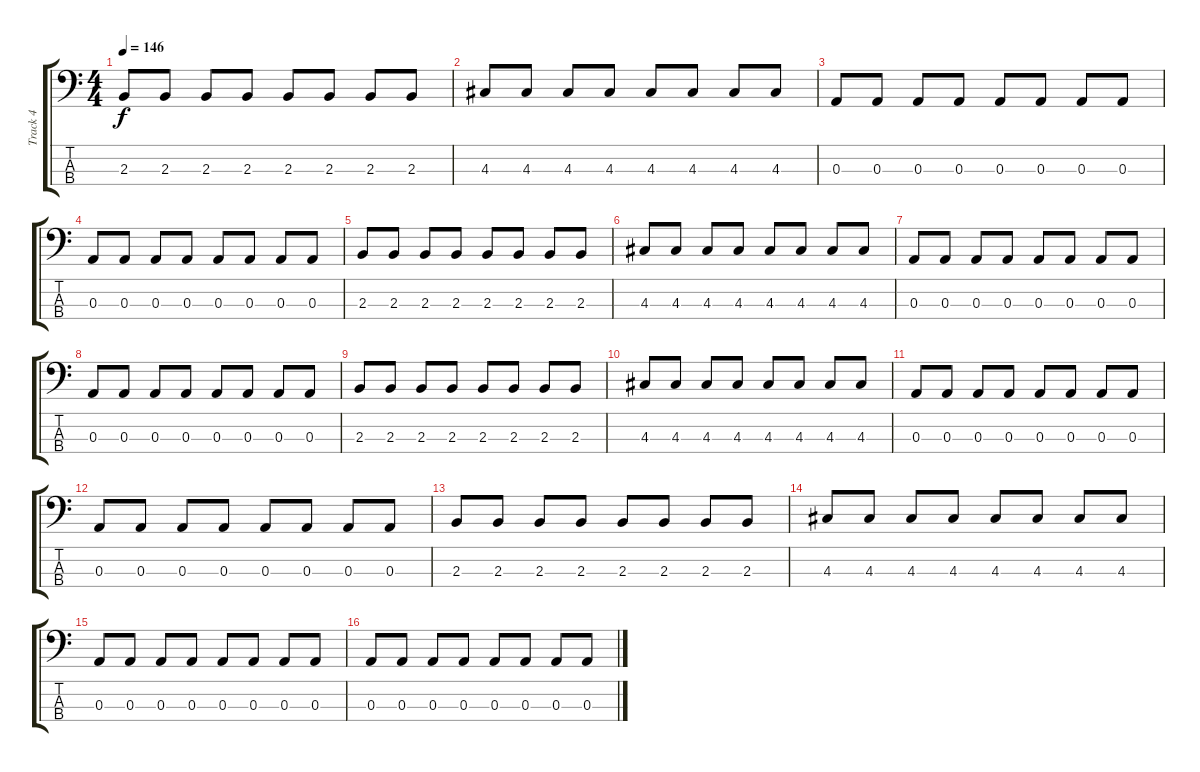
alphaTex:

\track ("Track 4" "Track 4") {instrument electricbasspick}
\staff {score tabs}
\tuning (G2 D2 A1 E1) {hide}
\ts (4 4)
\tempo 146
\clef f4
\ks c
2.3.8{dy f} 2.3.8 2.3.8 2.3.8 2.3.8 2.3.8 2.3.8 2.3.8 |
4.3.8 4.3.8 4.3.8 4.3.8 4.3.8 4.3.8 4.3.8 4.3.8 |
0.3.8 0.3.8 0.3.8 0.3.8 0.3.8 0.3.8 0.3.8 0.3.8 |
0.3.8 0.3.8 0.3.8 0.3.8 0.3.8 0.3.8 0.3.8 0.3.8 |
2.3.8 2.3.8 2.3.8 2.3.8 2.3.8 2.3.8 2.3.8 2.3.8 |
4.3.8 4.3.8 4.3.8 4.3.8 4.3.8 4.3.8 4.3.8 4.3.8 |
0.3.8 0.3.8 0.3.8 0.3.8 0.3.8 0.3.8 0.3.8 0.3.8 |
0.3.8 0.3.8 0.3.8 0.3.8 0.3.8 0.3.8 0.3.8 0.3.8 |
2.3.8 2.3.8 2.3.8 2.3.8 2.3.8 2.3.8 2.3.8 2.3.8 |
4.3.8 4.3.8 4.3.8 4.3.8 4.3.8 4.3.8 4.3.8 4.3.8 |
0.3.8 0.3.8 0.3.8 0.3.8 0.3.8 0.3.8 0.3.8 0.3.8 |
0.3.8 0.3.8 0.3.8 0.3.8 0.3.8 0.3.8 0.3.8 0.3.8 |
2.3.8 2.3.8 2.3.8 2.3.8 2.3.8 2.3.8 2.3.8 2.3.8 |
4.3.8 4.3.8 4.3.8 4.3.8 4.3.8 4.3.8 4.3.8 4.3.8 |
0.3.8 0.3.8 0.3.8 0.3.8 0.3.8 0.3.8 0.3.8 0.3.8 |
0.3.8 0.3.8 0.3.8 0.3.8 0.3.8 0.3.8 0.3.8 0.3.8
